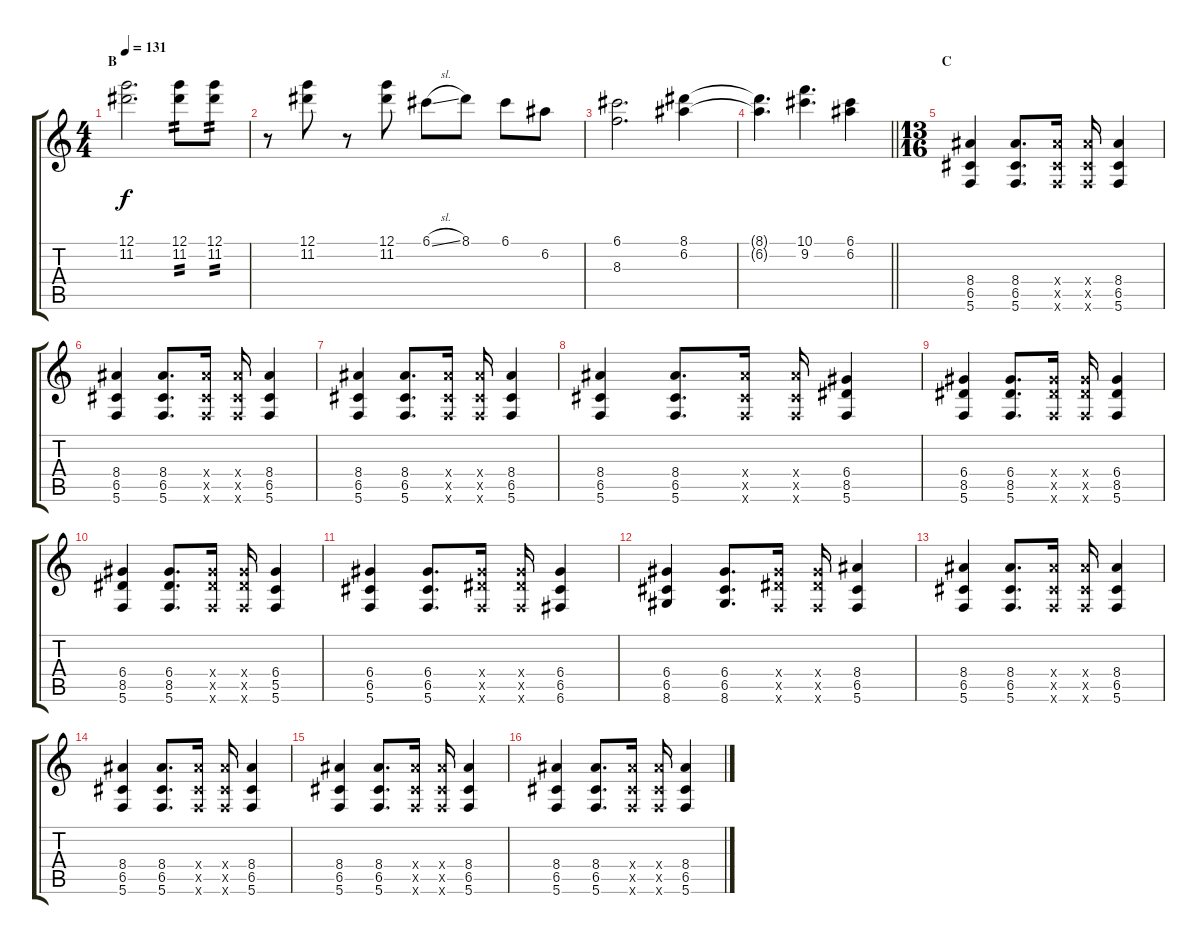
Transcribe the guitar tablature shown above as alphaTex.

\track "" {instrument overdrivenguitar}
\staff {score tabs}
\tuning (G4 E4 A3 D3 G2 C2) {hide}
\ts (4 4)
\section ("" "B")
\tempo 131
\clef g2
\ks c
(12.1 11.2).2{d dy f} (12.1 11.2).8{tp 2} (12.1 11.2).8{tp 2} |
r.8 (12.1 11.2).8 r.8 (12.1 11.2).8 6.1{sl}.8 8.1.8 6.1.8 6.2.8 |
(6.1 8.3).2{d} (8.1 6.2).4 |
\barLineRight lightlight
(8.1{t} 6.2{t}).4{d} (10.1 9.2).4{d} (6.1 6.2).4 |
\ts (13 16)
\section ("" "C")
(8.4 6.5 5.6).4 (8.4 6.5 5.6).8{d} (8.4{x} 6.5{x} 5.6{x}).16 (8.4{x} 6.5{x} 5.6{x}).16 (8.4 6.5 5.6).4 |
(8.4 6.5 5.6).4 (8.4 6.5 5.6).8{d} (8.4{x} 6.5{x} 5.6{x}).16 (8.4{x} 6.5{x} 5.6{x}).16 (8.4 6.5 5.6).4 |
(8.4 6.5 5.6).4 (8.4 6.5 5.6).8{d} (8.4{x} 6.5{x} 5.6{x}).16 (8.4{x} 6.5{x} 5.6{x}).16 (8.4 6.5 5.6).4 |
(8.4 6.5 5.6).4 (8.4 6.5 5.6).8{d} (8.4{x} 6.5{x} 5.6{x}).16 (8.4{x} 6.5{x} 5.6{x}).16 (6.4 8.5 5.6).4 |
(6.4 8.5 5.6).4 (6.4 8.5 5.6).8{d} (6.4{x} 8.5{x} 5.6{x}).16 (6.4{x} 8.5{x} 5.6{x}).16 (6.4 8.5 5.6).4 |
(6.4 8.5 5.6).4 (6.4 8.5 5.6).8{d} (6.4{x} 8.5{x} 5.6{x}).16 (6.4{x} 8.5{x} 5.6{x}).16 (6.4 5.5 5.6).4 |
(6.4 6.5 5.6).4 (6.4 6.5 5.6).8{d} (6.4{x} 8.5{x} 5.6{x}).16 (6.4{x} 8.5{x} 5.6{x}).16 (6.4 6.5 6.6).4 |
(6.4 6.5 8.6).4 (6.4 6.5 8.6).8{d} (6.4{x} 8.5{x} 5.6{x}).16 (6.4{x} 8.5{x} 5.6{x}).16 (8.4 6.5 5.6).4 |
(8.4 6.5 5.6).4 (8.4 6.5 5.6).8{d} (8.4{x} 6.5{x} 5.6{x}).16 (8.4{x} 6.5{x} 5.6{x}).16 (8.4 6.5 5.6).4 |
(8.4 6.5 5.6).4 (8.4 6.5 5.6).8{d} (8.4{x} 6.5{x} 5.6{x}).16 (8.4{x} 6.5{x} 5.6{x}).16 (8.4 6.5 5.6).4 |
(8.4 6.5 5.6).4 (8.4 6.5 5.6).8{d} (8.4{x} 6.5{x} 5.6{x}).16 (8.4{x} 6.5{x} 5.6{x}).16 (8.4 6.5 5.6).4 |
(8.4 6.5 5.6).4 (8.4 6.5 5.6).8{d} (8.4{x} 6.5{x} 5.6{x}).16 (8.4{x} 6.5{x} 5.6{x}).16 (8.4 6.5 5.6).4
